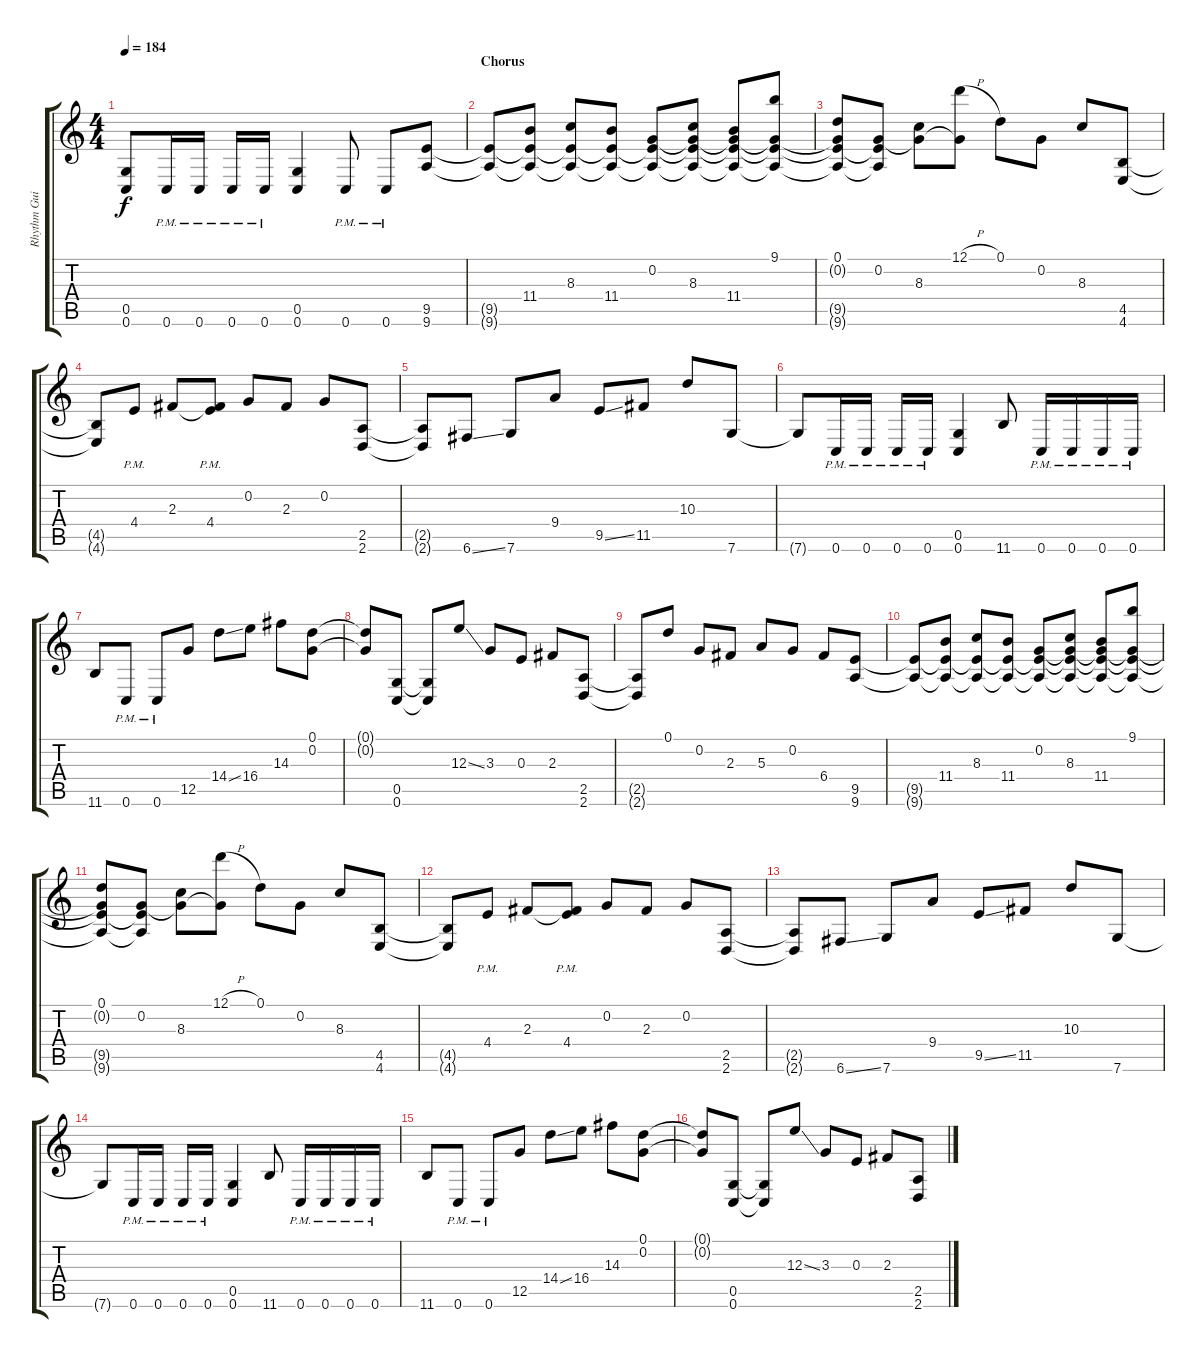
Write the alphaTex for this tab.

\track ("Rhythm Guitar" "Rhythm Gui") {instrument overdrivenguitar}
\staff {score tabs}
\tuning (D4 G3 E3 C3 G2 C2) {hide}
\ts (4 4)
\tempo 184
\clef g2
\ks c
(0.5{t} 0.6{t}).8{dy f} 0.6{pm}.16 0.6{pm}.16 0.6{pm}.16 0.6{pm}.16 (0.5 0.6).4 0.6{pm}.8 0.6{pm}.8 (9.5 9.6).8 |
\section ("" "Chorus")
(9.5{t} 9.6{t}).8 (11.4 9.5{t} 9.6{t}).8 (8.3 9.5{t} 9.6{t}).8 (11.4 9.5{t} 9.6{t}).8 (0.2 9.5{t} 9.6{t}).8 (0.2{t} 8.3 9.5{t} 9.6{t}).8 (0.2{t} 11.4 9.5{t} 9.6{t}).8 (9.1 0.2{t} 9.5{t} 9.6{t}).8 |
(0.1 0.2{t} 9.5{t} 9.6{t}).8 (0.2 9.5{t} 9.6{t}).8 (0.2{t} 8.3).8 (12.1{h} 0.2{t}).8 0.1.8 0.2.8 8.3.8 (4.5 4.6).8 |
(4.5{t} 4.6{t}).8 4.4{pm}.8 2.3.8 (2.3{t} 4.4{pm}).8 0.2.8 2.3.8 0.2.8 (2.5 2.6).8 |
(2.5{t} 2.6{t}).8 6.6{ss}.8 7.6.8 9.4.8 9.5{ss}.8 11.5.8 10.3.8 7.6.8 |
7.6{t}.8 0.6{pm}.16 0.6{pm}.16 0.6{pm}.16 0.6{pm}.16 (0.5 0.6).4 11.6.8 0.6{pm}.16 0.6{pm}.16 0.6{pm}.16 0.6{pm}.16 |
11.6.8 0.6{pm}.8 0.6{pm}.8 12.5.8 14.4{ss}.8 16.4.8 14.3.8 (0.1 0.2).8 |
(0.1{t} 0.2{t}).8 (0.5 0.6).8 (0.5{t} 0.6{t}).8 12.3{ss}.8 3.3.8 0.3.8 2.3.8 (2.5 2.6).8 |
(2.5{t} 2.6{t}).8 0.1.8 0.2.8 2.3.8 5.3.8 0.2.8 6.4.8 (9.5 9.6).8 |
(9.5{t} 9.6{t}).8 (11.4 9.5{t} 9.6{t}).8 (8.3 9.5{t} 9.6{t}).8 (11.4 9.5{t} 9.6{t}).8 (0.2 9.5{t} 9.6{t}).8 (0.2{t} 8.3 9.5{t} 9.6{t}).8 (0.2{t} 11.4 9.5{t} 9.6{t}).8 (9.1 0.2{t} 9.5{t} 9.6{t}).8 |
(0.1 0.2{t} 9.5{t} 9.6{t}).8 (0.2 9.5{t} 9.6{t}).8 (0.2{t} 8.3).8 (12.1{h} 0.2{t}).8 0.1.8 0.2.8 8.3.8 (4.5 4.6).8 |
(4.5{t} 4.6{t}).8 4.4{pm}.8 2.3.8 (2.3{t} 4.4{pm}).8 0.2.8 2.3.8 0.2.8 (2.5 2.6).8 |
(2.5{t} 2.6{t}).8 6.6{ss}.8 7.6.8 9.4.8 9.5{ss}.8 11.5.8 10.3.8 7.6.8 |
7.6{t}.8 0.6{pm}.16 0.6{pm}.16 0.6{pm}.16 0.6{pm}.16 (0.5 0.6).4 11.6.8 0.6{pm}.16 0.6{pm}.16 0.6{pm}.16 0.6{pm}.16 |
11.6.8 0.6{pm}.8 0.6{pm}.8 12.5.8 14.4{ss}.8 16.4.8 14.3.8 (0.1 0.2).8 |
(0.1{t} 0.2{t}).8 (0.5 0.6).8 (0.5{t} 0.6{t}).8 12.3{ss}.8 3.3.8 0.3.8 2.3.8 (2.5 2.6).8
